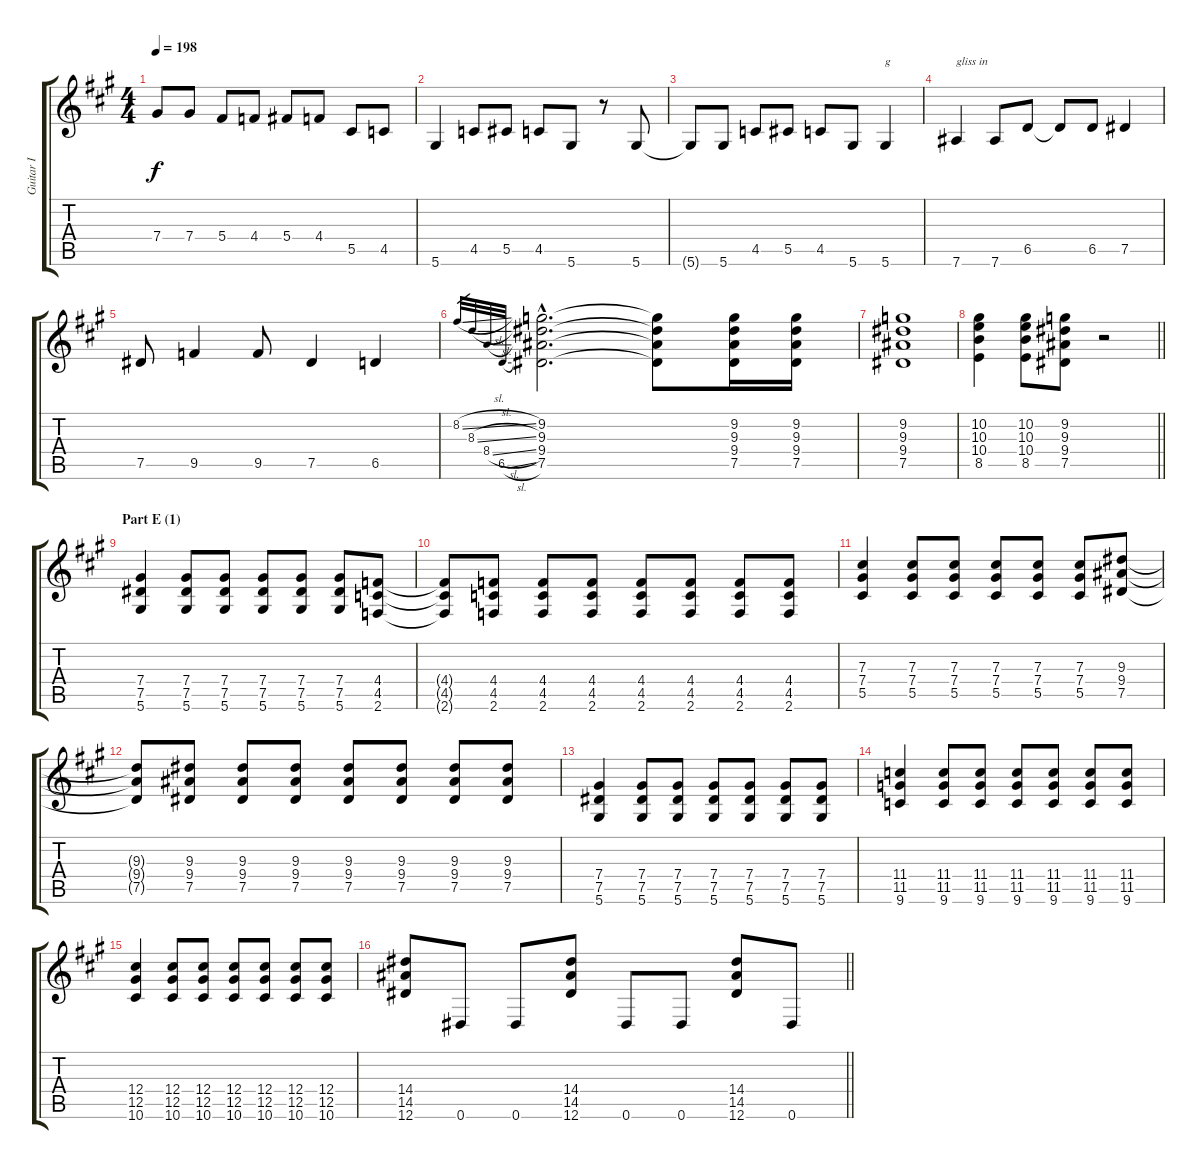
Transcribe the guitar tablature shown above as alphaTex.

\track ("Guitar I" "Guitar I") {instrument distortionguitar}
\staff {score tabs}
\tuning (Eb4 Bb3 Gb3 Db3 Ab2 Eb2) {hide}
\ts (4 4)
\tempo 198
\clef g2
\ks a
7.4{t}.8{dy f} 7.4.8 5.4.8 4.4.8 5.4.8 4.4.8 5.5.8 4.5.8 |
5.6.4 4.5.8 5.5.8 4.5.8 5.6.8 r.8 5.6.8 |
5.6{t}.8 5.6.8 4.5.8 5.5.8 4.5.8 5.6.8 5.6.4{txt "g"} |
7.6.4{txt "gliss in"} 7.6.8 6.5.8 6.5{t}.8 6.5.8 7.5.4 |
7.5.8 9.5.4 9.5.8 7.5.4 6.5.4 |
8.2{sl}.32{gr} 8.3{sl}.32{gr} 8.4{sl}.32{gr} 6.5{sl}.32{gr} (9.2{hac} 9.3{hac} 9.4{hac} 7.5{hac}).2{d} (9.2{t} 9.3{t} 9.4{t} 7.5{t}).8 (9.2 9.3 9.4 7.5).16 (9.2 9.3 9.4 7.5).16 |
(9.2 9.3 9.4 7.5).1 |
\barLineRight lightlight
(10.2 10.3 10.4 8.5).4 (10.2 10.3 10.4 8.5).8 (9.2 9.3 9.4 7.5).8 r.2 |
\section ("" "Part E (1)")
(7.4 7.5 5.6).4 (7.4 7.5 5.6).8 (7.4 7.5 5.6).8 (7.4 7.5 5.6).8 (7.4 7.5 5.6).8 (7.4 7.5 5.6).8 (4.4 4.5 2.6).8 |
(4.4{t} 4.5{t} 2.6{t}).8 (4.4 4.5 2.6).8 (4.4 4.5 2.6).8 (4.4 4.5 2.6).8 (4.4 4.5 2.6).8 (4.4 4.5 2.6).8 (4.4 4.5 2.6).8 (4.4 4.5 2.6).8 |
(7.3 7.4 5.5).4 (7.3 7.4 5.5).8 (7.3 7.4 5.5).8 (7.3 7.4 5.5).8 (7.3 7.4 5.5).8 (7.3 7.4 5.5).8 (9.3 9.4 7.5).8 |
(9.3{t} 9.4{t} 7.5{t}).8 (9.3 9.4 7.5).8 (9.3 9.4 7.5).8 (9.3 9.4 7.5).8 (9.3 9.4 7.5).8 (9.3 9.4 7.5).8 (9.3 9.4 7.5).8 (9.3 9.4 7.5).8 |
(7.4 7.5 5.6).4 (7.4 7.5 5.6).8 (7.4 7.5 5.6).8 (7.4 7.5 5.6).8 (7.4 7.5 5.6).8 (7.4 7.5 5.6).8 (7.4 7.5 5.6).8 |
(11.4 11.5 9.6).4 (11.4 11.5 9.6).8 (11.4 11.5 9.6).8 (11.4 11.5 9.6).8 (11.4 11.5 9.6).8 (11.4 11.5 9.6).8 (11.4 11.5 9.6).8 |
(12.4 12.5 10.6).4 (12.4 12.5 10.6).8 (12.4 12.5 10.6).8 (12.4 12.5 10.6).8 (12.4 12.5 10.6).8 (12.4 12.5 10.6).8 (12.4 12.5 10.6).8 |
\barLineRight lightlight
(14.4 14.5 12.6).8 0.6.8 0.6.8 (14.4 14.5 12.6).8 0.6.8 0.6.8 (14.4 14.5 12.6).8 0.6.8
